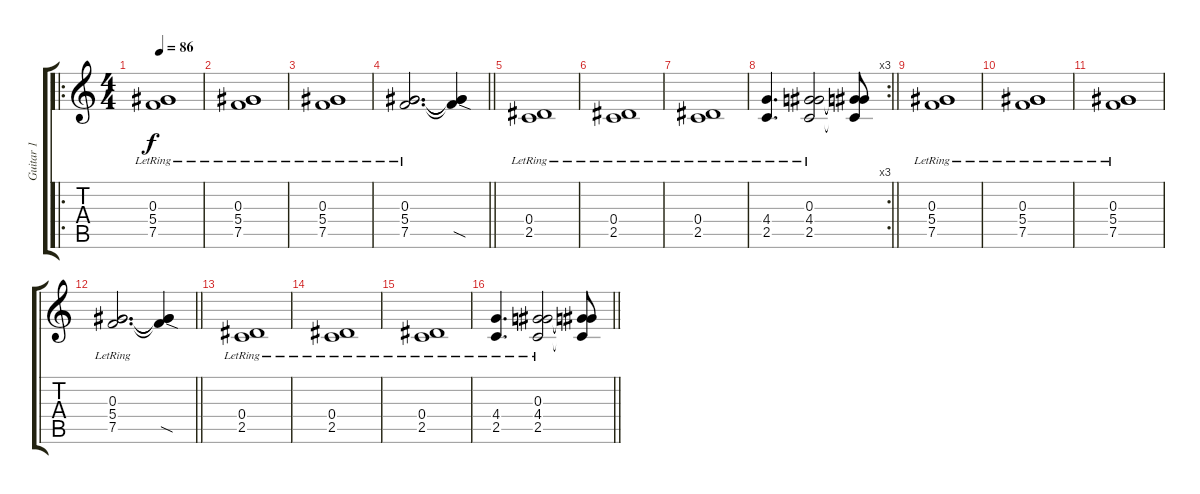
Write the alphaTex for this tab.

\track ("Guitar 1 " "Guitar 1 ") {instrument distortionguitar}
\staff {score tabs}
\tuning (F4 C4 Ab3 Eb3 Bb2 F2) {hide}
\ro
\ts (4 4)
\section ("" "")
\tempo 86
\clef g2
\ks c
(0.3{lr} 5.4{lr} 7.5{lr}).1{dy f} |
(0.3{lr} 5.4{lr} 7.5{lr}).1 |
(0.3{lr} 5.4{lr} 7.5{lr}).1 |
\barLineRight lightlight
(0.3{lr} 5.4{lr} 7.5{lr}).2{d} (0.3{t} 5.4{t} 7.5{sod t}).4 |
(0.4{lr} 2.5{lr}).1 |
(0.4{lr} 2.5{lr}).1 |
(0.4{lr} 2.5{lr}).1 |
\rc 3
\barLineRight lightlight
(4.4{lr} 2.5{lr}).4{d} (0.3{lr} 4.4{lr} 2.5{lr}).2 (0.3{t} 4.4{t} 2.5{t}).8 |
\section ("" "")
(0.3{lr} 5.4{lr} 7.5{lr}).1 |
(0.3{lr} 5.4{lr} 7.5{lr}).1 |
(0.3{lr} 5.4{lr} 7.5{lr}).1 |
\barLineRight lightlight
(0.3{lr} 5.4{lr} 7.5{lr}).2{d} (0.3{t} 5.4{t} 7.5{sod t}).4 |
(0.4{lr} 2.5{lr}).1 |
(0.4{lr} 2.5{lr}).1 |
(0.4{lr} 2.5{lr}).1 |
\barLineRight lightlight
(4.4{lr} 2.5{lr}).4{d} (0.3{lr} 4.4{lr} 2.5{lr}).2 (0.3{t} 4.4{t} 2.5{t}).8
